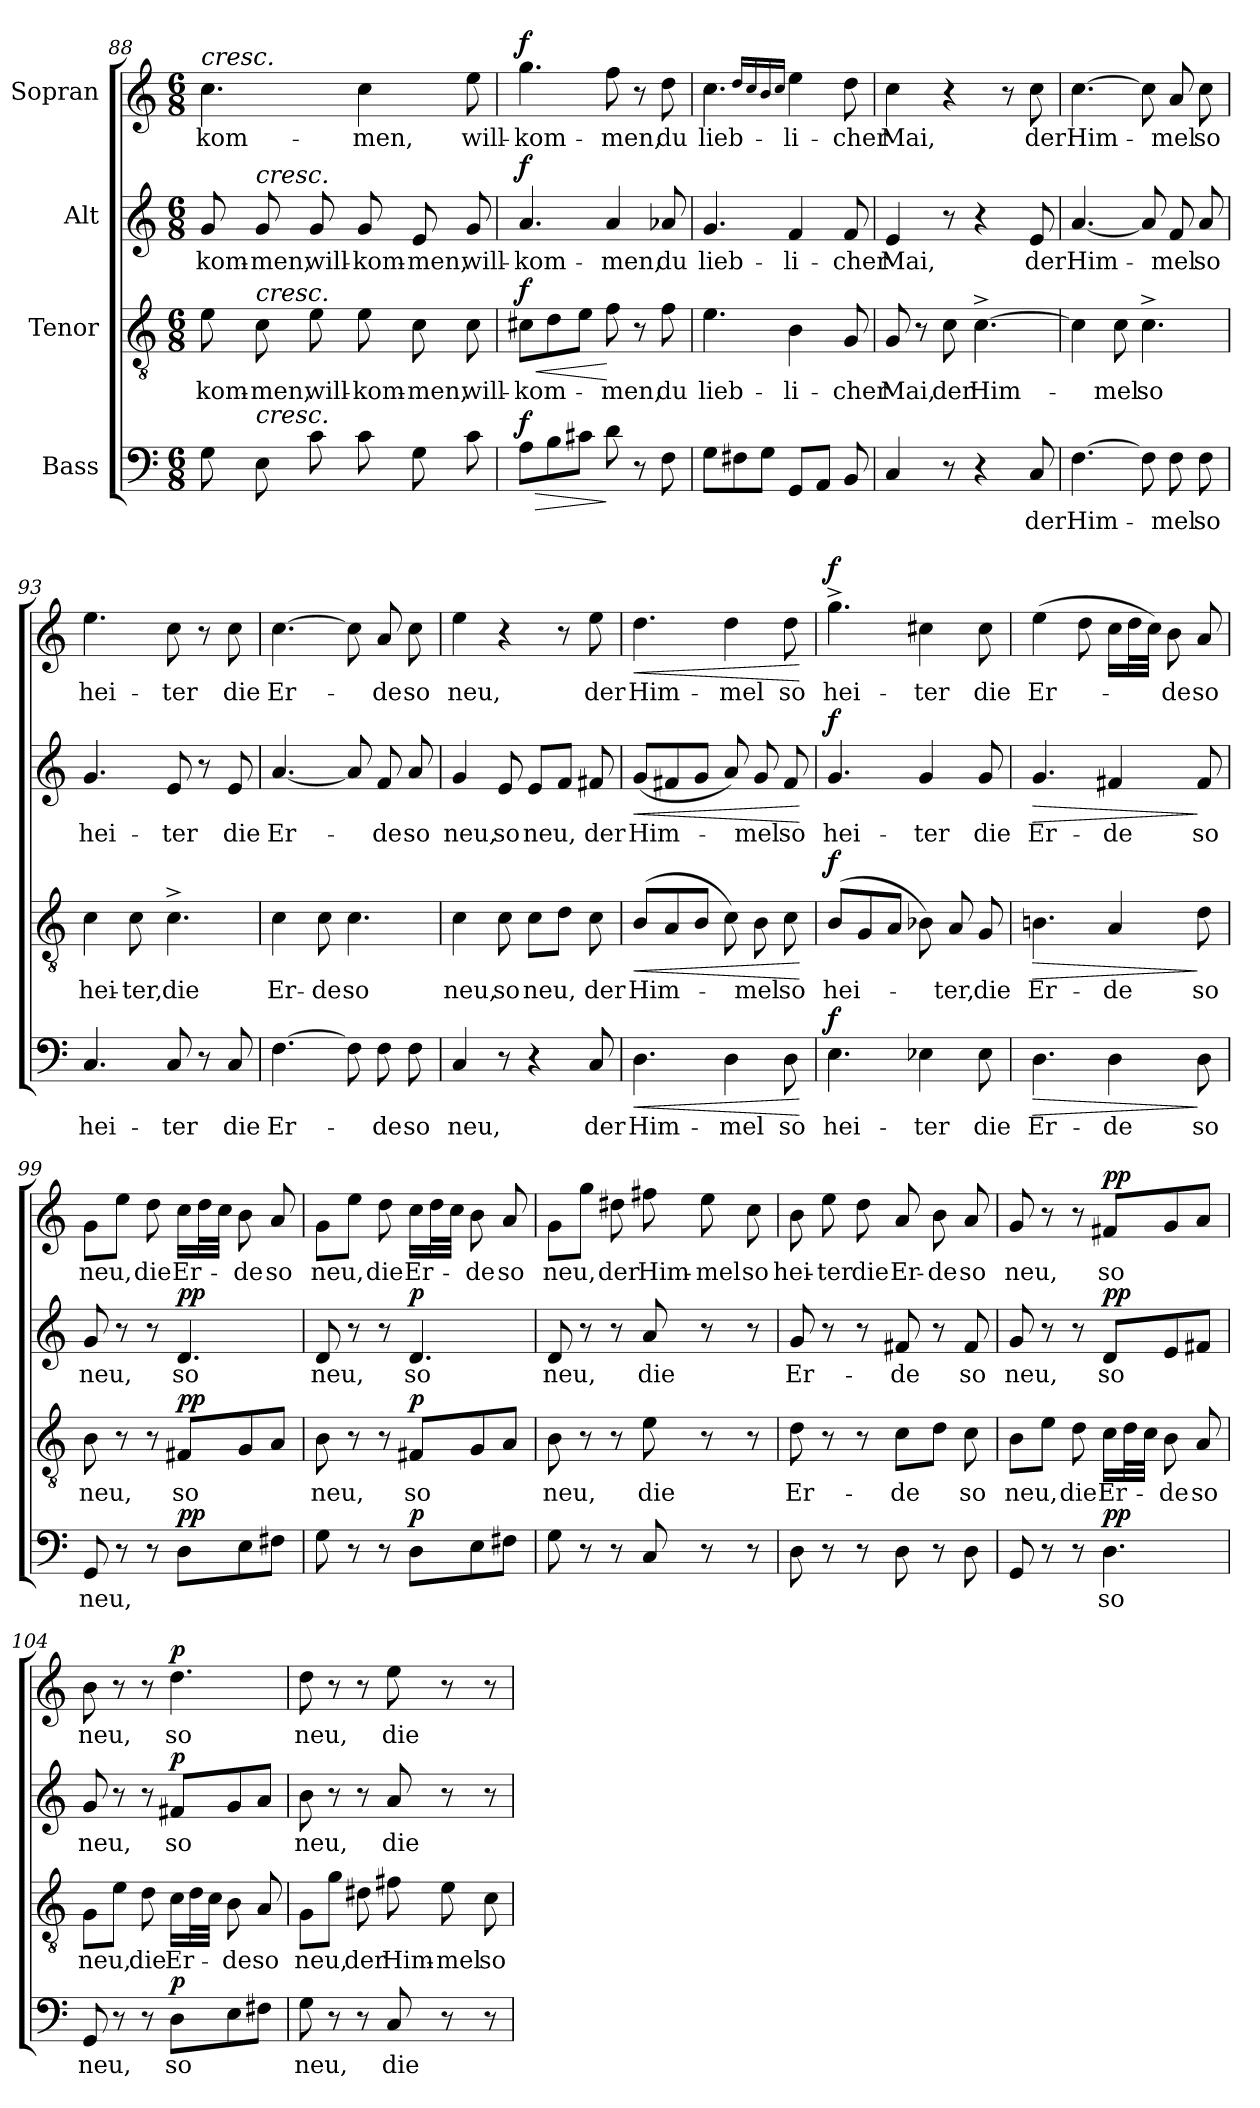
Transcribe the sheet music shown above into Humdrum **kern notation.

**kern	**text	**dynam	**kern	**text	**dynam	**kern	**text	**dynam	**kern	**text	**dynam
*part4	*part4	*part4	*part3	*part3	*part3	*part2	*part2	*part2	*part1	*part1	*part1
*staff4	*staff4	*staff4	*staff3	*staff3	*staff3	*staff2	*staff2	*staff2	*staff1	*staff1	*staff1
*I"Bass	*	*	*I"Tenor	*	*	*I"Alt	*	*	*I"Sopran	*	*
*clefF4	*	*	*clefGv2	*	*	*clefG2	*	*	*clefG2	*	*
*k[]	*	*	*k[]	*	*	*k[]	*	*	*k[]	*	*
*M6/8	*	*	*M6/8	*	*	*M6/8	*	*	*M6/8	*	*
=88	=88	=88	=88	=88	=88	=88	=88	=88	=88	=88	=88
!	!	!	!	!	!	!	!	!	!LO:TX:a:i:t=cresc.	!	!
8G\	.	.	8e\	-kom-	.	8g/	-kom-	.	4.cc\	-kom-	.
!	!	!	!	!	!	!LO:TX:a:i:t=cresc.	!	!	!	!	!
!	!	!	!LO:TX:a:i:t=cresc.	!	!	!	!	!	!	!	!
!LO:TX:a:i:t=cresc.	!	!	!	!	!	!	!	!	!	!	!
8E\	.	.	8c\	-men,	.	8g/	-men,	.	.	.	.
8c\	.	.	8e\	will-	.	8g/	will-	.	.	.	.
8c\	.	.	8e\	-kom-	.	8g/	-kom-	.	4cc\	-men,	.
8G\	.	.	8c\	-men,	.	8e/	-men,	.	.	.	.
8c\	.	.	8c\	will-	.	8g/	will-	.	8ee\	will-	.
=89	=89	=89	=89	=89	=89	=89	=89	=89	=89	=89	=89
!	!	!LO:HP:b	!	!	!LO:HP:b	!	!	!	!	!	!
!	!	!LO:DY:n=1:a	!	!	!LO:DY:n=1:a	!	!	!LO:DY:a	!	!	!LO:DY:a
8A\L	.	> f	8c#X\L	-kom-	< f	4.a/	-kom-	f	4.gg\	-kom-	f
8B\	.	.	8d\	.	.	.	.	.	.	.	.
8c#X\J	.	.	8e\J	.	.	.	.	.	.	.	.
8d\	.	]	8f\	-men,	[	4a/	-men,	.	8ff\	-men,	.
8r	.	.	8r	.	.	.	.	.	8r	.	.
8F\	.	.	8f\	du	.	8a-X/	du	.	8dd\	du	.
=90	=90	=90	=90	=90	=90	=90	=90	=90	=90	=90	=90
8G\L	.	.	4.e\	lieb-	.	4.g/	lieb-	.	4.cc\	lieb-	.
8F#X\	.	.	.	.	.	.	.	.	.	.	.
8G\J	.	.	.	.	.	.	.	.	.	.	.
.	.	.	.	.	.	.	.	.	16qdd/LL	.	.
.	.	.	.	.	.	.	.	.	16qcc/	.	.
.	.	.	.	.	.	.	.	.	16qb/	.	.
.	.	.	.	.	.	.	.	.	16qcc/JJ	.	.
8GG/L	.	.	4B\	-li-	.	4f/	-li-	.	4ee\	-li-	.
8AA/J	.	.	.	.	.	.	.	.	.	.	.
8BB/	.	.	8G/	-cher	.	8f/	-cher	.	8dd\	-cher	.
=91	=91	=91	=91	=91	=91	=91	=91	=91	=91	=91	=91
4C/	.	.	8G/	Mai,	.	4e/	Mai,	.	4cc\	Mai,	.
.	.	.	8r	.	.	.	.	.	.	.	.
8r	.	.	8c\	der	.	8r	.	.	4r	.	.
4r	.	.	[4.c^\	Him-	.	4r	.	.	.	.	.
.	.	.	.	.	.	.	.	.	8r	.	.
8C/	der	.	.	.	.	8e/	der	.	8cc\	der	.
!!LO:LB:g=z
=92	=92	=92	=92	=92	=92	=92	=92	=92	=92	=92	=92
[4.F\	Him-	.	4c\]	.	.	[4.a/	Him-	.	[4.cc\	Him-	.
.	.	.	8c\	mel	.	.	.	.	.	.	.
8F\]	.	.	4.c^\	so	.	8a/]	.	.	8cc\]	.	.
8F\	-mel	.	.	.	.	8f/	-mel	.	8a/	-mel	.
8F\	so	.	.	.	.	8a/	so	.	8cc\	so	.
=93	=93	=93	=93	=93	=93	=93	=93	=93	=93	=93	=93
4.C/	hei-	.	4c\	hei-	.	4.g/	hei-	.	4.ee\	hei-	.
.	.	.	8c\	-ter,	.	.	.	.	.	.	.
8C/	-ter	.	4.c^\	die	.	8e/	-ter	.	8cc\	-ter	.
8r	.	.	.	.	.	8r	.	.	8r	.	.
8C/	die	.	.	.	.	8e/	die	.	8cc\	die	.
=94	=94	=94	=94	=94	=94	=94	=94	=94	=94	=94	=94
[4.F\	Er-	.	4c\	Er-	.	[4.a/	Er-	.	[4.cc\	Er-	.
.	.	.	8c\	-de	.	.	.	.	.	.	.
8F\]	.	.	4.c\	so	.	8a/]	.	.	8cc\]	.	.
8F\	-de	.	.	.	.	8f/	-de	.	8a/	-de	.
8F\	so	.	.	.	.	8a/	so	.	8cc\	so	.
=95	=95	=95	=95	=95	=95	=95	=95	=95	=95	=95	=95
4C/	neu,	.	4c\	neu,	.	4g/	neu,	.	4ee\	neu,	.
8r	.	.	8c\	so	.	8e/	so	.	4r	.	.
4r	.	.	8c\L	neu,	.	8e/L	neu,	.	.	.	.
.	.	.	8d\J	.	.	8f/J	.	.	8r	.	.
8C/	der	.	8c\	der	.	8f#X/	der	.	8ee\	der	.
=96	=96	=96	=96	=96	=96	=96	=96	=96	=96	=96	=96
!	!	!LO:HP:b	!	!	!LO:HP:b	!	!	!LO:HP:b	!	!	!LO:HP:b
4.D\	Him-	<	(8B/L	Him-	<	(8g/L	Him-	<	4.dd\	Him-	<
.	.	.	8A/	.	.	8f#X/	.	.	.	.	.
.	.	.	8B/J	.	.	8g/J	.	.	.	.	.
4D\	-mel	.	8c\)	.	.	8a/)	.	.	4dd\	-mel	.
.	.	.	8B\	-mel	.	8g/	-mel	.	.	.	.
8D\	so	.	8c\	so	.	8f#/	so	.	8dd\	so	.
.	.	[	.	.	[	.	.	[	.	.	[
!!LO:PB:g=z
=97	=97	=97	=97	=97	=97	=97	=97	=97	=97	=97	=97
!	!	!LO:DY:a	!	!	!LO:DY:a	!	!	!LO:DY:a	!	!	!LO:DY:a
4.E\	hei-	f	(8B/L	hei-	f	4.g/	hei-	f	4.gg^\	hei-	f
.	.	.	8G/	.	.	.	.	.	.	.	.
.	.	.	8A/J	.	.	.	.	.	.	.	.
4E-X\	-ter	.	8B-X\)	.	.	4g/	-ter	.	4cc#X\	-ter	.
.	.	.	8A/	-ter,	.	.	.	.	.	.	.
8E-\	die	.	8G/	die	.	8g/	die	.	8cc#\	die	.
=98	=98	=98	=98	=98	=98	=98	=98	=98	=98	=98	=98
!	!	!LO:HP:b	!	!	!LO:HP:b	!	!	!LO:HP:b	!	!	!
4.D\	Er-	>	4.Bn\	Er-	>	4.g/	Er-	>	(4ee\	Er-	.
.	.	.	.	.	.	.	.	.	8dd\	.	.
4D\	-de	.	4A/	-de	.	4f#X/	-de	.	16cc\LL	.	.
.	.	.	.	.	.	.	.	.	32dd\L	.	.
.	.	.	.	.	.	.	.	.	32cc\JJJ)	.	.
.	.	.	.	.	.	.	.	.	8b\	-de	.
8D\	so	]	8d\	so	]	8f#/	so	]	8a/	so	.
=99	=99	=99	=99	=99	=99	=99	=99	=99	=99	=99	=99
8GG/	neu,	.	8B\	neu,	.	8g/	neu,	.	8g\L	neu,	.
8r	.	.	8r	.	.	8r	.	.	8ee\J	.	.
8r	.	.	8r	.	.	8r	.	.	8dd\	die	.
!	!	!LO:DY:a	!	!	!LO:DY:a	!	!	!LO:DY:a	!	!	!
8D\L	.	pp	8F#X/L	so	pp	4.d/	so	pp	16cc\LL	Er-	.
.	.	.	.	.	.	.	.	.	32dd\L	.	.
.	.	.	.	.	.	.	.	.	32cc\JJJ	.	.
8E\	.	.	8G/	.	.	.	.	.	8b\	-de	.
8F#X\J	.	.	8A/J	.	.	.	.	.	8a/	so	.
=100	=100	=100	=100	=100	=100	=100	=100	=100	=100	=100	=100
8G\	.	.	8B\	neu,	.	8d/	neu,	.	8g\L	neu,	.
8r	.	.	8r	.	.	8r	.	.	8ee\J	.	.
8r	.	.	8r	.	.	8r	.	.	8dd\	die	.
!	!	!LO:DY:a	!	!	!LO:DY:a	!	!	!LO:DY:a	!	!	!
8D\L	.	p	8F#X/L	so	p	4.d/	so	p	16cc\LL	Er-	.
.	.	.	.	.	.	.	.	.	32dd\L	.	.
.	.	.	.	.	.	.	.	.	32cc\JJJ	.	.
8E\	.	.	8G/	.	.	.	.	.	8b\	-de	.
8F#X\J	.	.	8A/J	.	.	.	.	.	8a/	so	.
=101	=101	=101	=101	=101	=101	=101	=101	=101	=101	=101	=101
8G\	.	.	8B\	neu,	.	8d/	neu,	.	8g\L	neu,	.
8r	.	.	8r	.	.	8r	.	.	8gg\J	.	.
8r	.	.	8r	.	.	8r	.	.	8dd#X\	der	.
8C/	.	.	8e\	die	.	8a/	die	.	8ff#X\	Him-	.
8r	.	.	8r	.	.	8r	.	.	8ee\	-mel	.
8r	.	.	8r	.	.	8r	.	.	8cc\	so	.
!!LO:LB:g=z
=102	=102	=102	=102	=102	=102	=102	=102	=102	=102	=102	=102
8D\	.	.	8d\	Er-	.	8g/	Er-	.	8b\	hei-	.
8r	.	.	8r	.	.	8r	.	.	8ee\	-ter	.
8r	.	.	8r	.	.	8r	.	.	8dd\	die	.
8D\	.	.	8c\L	-de	.	8f#X/	-de	.	8a/	Er-	.
8r	.	.	8d\J	.	.	8r	.	.	8b\	-de	.
8D\	.	.	8c\	so	.	8f#/	so	.	8a/	so	.
=103	=103	=103	=103	=103	=103	=103	=103	=103	=103	=103	=103
8GG/	.	.	8B\L	neu,	.	8g/	neu,	.	8g/	neu,	.
8r	.	.	8e\J	.	.	8r	.	.	8r	.	.
8r	.	.	8d\	die	.	8r	.	.	8r	.	.
!	!	!LO:DY:a	!	!	!	!	!	!LO:DY:a	!	!	!LO:DY:a
4.D\	so	pp	16c\LL	Er-	.	8d/L	so	pp	8f#X/L	so	pp
.	.	.	32d\L	.	.	.	.	.	.	.	.
.	.	.	32c\JJJ	.	.	.	.	.	.	.	.
.	.	.	8B\	-de	.	8e/	.	.	8g/	.	.
.	.	.	8A/	so	.	8f#X/J	.	.	8a/J	.	.
=104	=104	=104	=104	=104	=104	=104	=104	=104	=104	=104	=104
8GG/	neu,	.	8G\L	neu,	.	8g/	neu,	.	8b\	neu,	.
8r	.	.	8e\J	.	.	8r	.	.	8r	.	.
8r	.	.	8d\	die	.	8r	.	.	8r	.	.
!	!	!LO:DY:a	!	!	!	!	!	!LO:DY:a	!	!	!LO:DY:a
8D\L	so	p	16c\LL	Er-	.	8f#X/L	so	p	4.dd\	so	p
.	.	.	32d\L	.	.	.	.	.	.	.	.
.	.	.	32c\JJJ	.	.	.	.	.	.	.	.
8E\	.	.	8B\	-de	.	8g/	.	.	.	.	.
8F#X\J	.	.	8A/	so	.	8a/J	.	.	.	.	.
=105	=105	=105	=105	=105	=105	=105	=105	=105	=105	=105	=105
8G\	neu,	.	8G\L	neu,	.	8b\	neu,	.	8dd\	neu,	.
8r	.	.	8g\J	.	.	8r	.	.	8r	.	.
8r	.	.	8d#X\	der	.	8r	.	.	8r	.	.
8C/	die	.	8f#X\	Him-	.	8a/	die	.	8ee\	die	.
8r	.	.	8e\	-mel	.	8r	.	.	8r	.	.
8r	.	.	8c\	so	.	8r	.	.	8r	.	.
=	=	=	=	=	=	=	=	=	=	=	=
*-	*-	*-	*-	*-	*-	*-	*-	*-	*-	*-	*-
